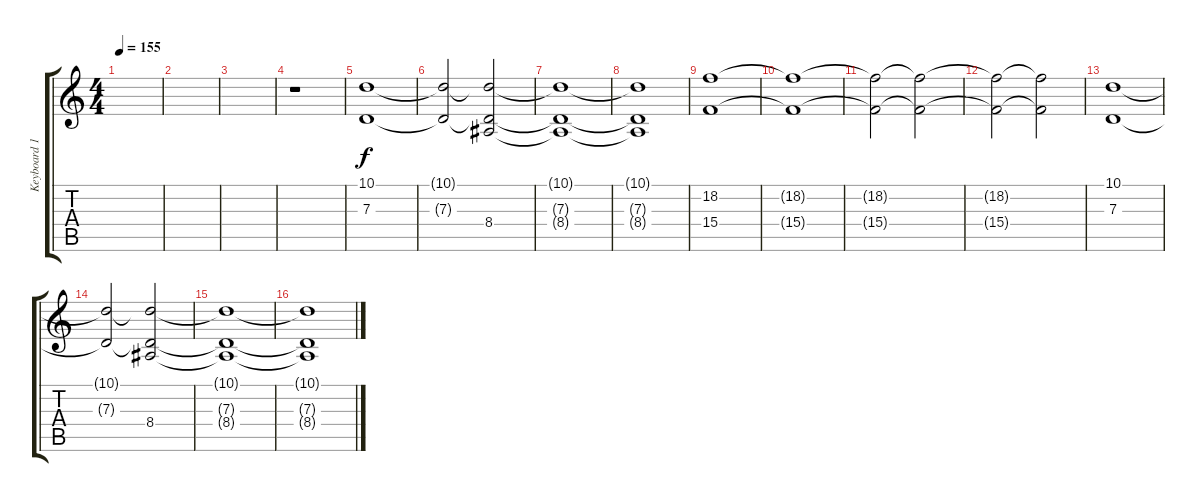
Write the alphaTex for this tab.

\track ("Keyboard 1" "Keyboard 1") {instrument pad4choir}
\staff {score tabs}
\tuning (E4 B3 G3 D3 A2 E2) {hide}
\ts (4 4)
\tempo 155
\clef g2
\ks c
|
|
|
r.1{volume 3} |
(10.1 7.3).1{volume 5 instrument pad4choir} |
(10.1{t} 7.3{t}).2 (10.1{t} 7.3{t} 8.4).2 |
(10.1{t} 7.3{t} 8.4{t}).1 |
(10.1{t} 7.3{t} 8.4{t}).1 |
(18.2 15.4).1{volume 5} |
(18.2{t} 15.4{t}).1 |
(18.2{t} 15.4{t}).2 (18.2{t} 15.4{t}).2 |
(18.2{t} 15.4{t}).2 (18.2{t} 15.4{t}).2 |
(10.1 7.3).1{volume 5 instrument pad4choir} |
(10.1{t} 7.3{t}).2 (10.1{t} 7.3{t} 8.4).2 |
(10.1{t} 7.3{t} 8.4{t}).1 |
(10.1{t} 7.3{t} 8.4{t}).1
